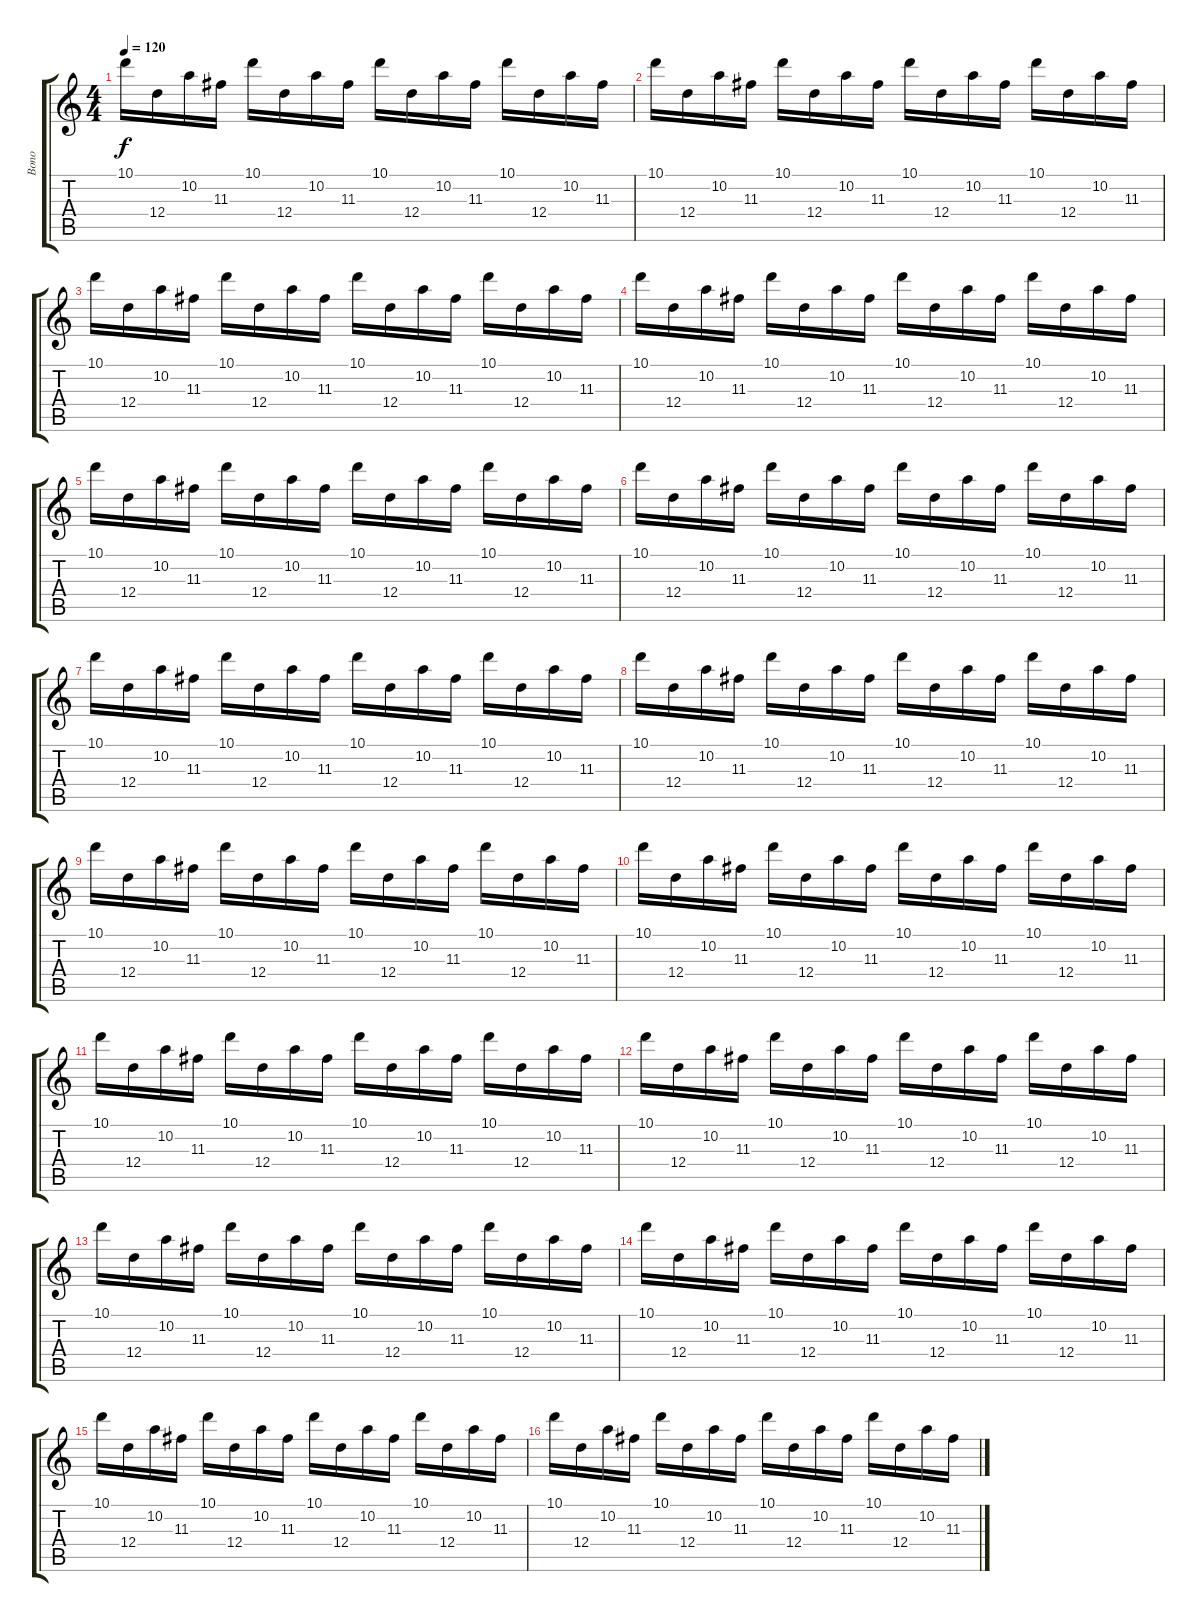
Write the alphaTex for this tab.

\track ("Bono" "Bono") {instrument acousticguitarsteel}
\staff {score tabs}
\tuning (E4 B3 G3 D3 A2 E2) {hide}
\ts (4 4)
\tempo 120
\clef g2
\ks c
10.1.16{dy f volume 1 instrument acousticguitarsteel} 12.4.16 10.2.16 11.3.16 10.1.16 12.4.16 10.2.16 11.3.16 10.1.16 12.4.16 10.2.16 11.3.16 10.1.16 12.4.16 10.2.16 11.3.16 |
10.1.16{volume 2} 12.4.16 10.2.16 11.3.16 10.1.16 12.4.16 10.2.16 11.3.16 10.1.16 12.4.16 10.2.16 11.3.16 10.1.16 12.4.16 10.2.16 11.3.16 |
10.1.16{volume 3} 12.4.16 10.2.16 11.3.16 10.1.16 12.4.16 10.2.16 11.3.16 10.1.16 12.4.16 10.2.16 11.3.16 10.1.16 12.4.16 10.2.16 11.3.16 |
10.1.16{volume 4} 12.4.16 10.2.16 11.3.16 10.1.16 12.4.16 10.2.16 11.3.16 10.1.16 12.4.16 10.2.16 11.3.16 10.1.16 12.4.16 10.2.16 11.3.16 |
10.1.16{volume 5} 12.4.16 10.2.16 11.3.16 10.1.16 12.4.16 10.2.16 11.3.16 10.1.16 12.4.16 10.2.16 11.3.16 10.1.16 12.4.16 10.2.16 11.3.16 |
10.1.16{volume 6} 12.4.16 10.2.16 11.3.16 10.1.16 12.4.16 10.2.16 11.3.16 10.1.16 12.4.16 10.2.16 11.3.16 10.1.16 12.4.16 10.2.16 11.3.16 |
10.1.16{volume 7} 12.4.16 10.2.16 11.3.16 10.1.16 12.4.16 10.2.16 11.3.16 10.1.16 12.4.16 10.2.16 11.3.16 10.1.16 12.4.16 10.2.16 11.3.16 |
10.1.16{volume 8} 12.4.16 10.2.16 11.3.16 10.1.16 12.4.16 10.2.16 11.3.16 10.1.16 12.4.16 10.2.16 11.3.16 10.1.16 12.4.16 10.2.16 11.3.16 |
10.1.16 12.4.16 10.2.16 11.3.16 10.1.16 12.4.16 10.2.16 11.3.16 10.1.16 12.4.16 10.2.16 11.3.16 10.1.16 12.4.16 10.2.16 11.3.16 |
10.1.16 12.4.16 10.2.16 11.3.16 10.1.16 12.4.16 10.2.16 11.3.16 10.1.16 12.4.16 10.2.16 11.3.16 10.1.16 12.4.16 10.2.16 11.3.16 |
10.1.16 12.4.16 10.2.16 11.3.16 10.1.16 12.4.16 10.2.16 11.3.16 10.1.16 12.4.16 10.2.16 11.3.16 10.1.16 12.4.16 10.2.16 11.3.16 |
10.1.16 12.4.16 10.2.16 11.3.16 10.1.16 12.4.16 10.2.16 11.3.16 10.1.16 12.4.16 10.2.16 11.3.16 10.1.16 12.4.16 10.2.16 11.3.16 |
10.1.16 12.4.16 10.2.16 11.3.16 10.1.16 12.4.16 10.2.16 11.3.16 10.1.16 12.4.16 10.2.16 11.3.16 10.1.16 12.4.16 10.2.16 11.3.16 |
10.1.16 12.4.16 10.2.16 11.3.16 10.1.16 12.4.16 10.2.16 11.3.16 10.1.16 12.4.16 10.2.16 11.3.16 10.1.16 12.4.16 10.2.16 11.3.16 |
10.1.16 12.4.16 10.2.16 11.3.16 10.1.16 12.4.16 10.2.16 11.3.16 10.1.16 12.4.16 10.2.16 11.3.16 10.1.16 12.4.16 10.2.16 11.3.16 |
10.1.16 12.4.16 10.2.16 11.3.16 10.1.16 12.4.16 10.2.16 11.3.16 10.1.16 12.4.16 10.2.16 11.3.16 10.1.16 12.4.16 10.2.16 11.3.16
